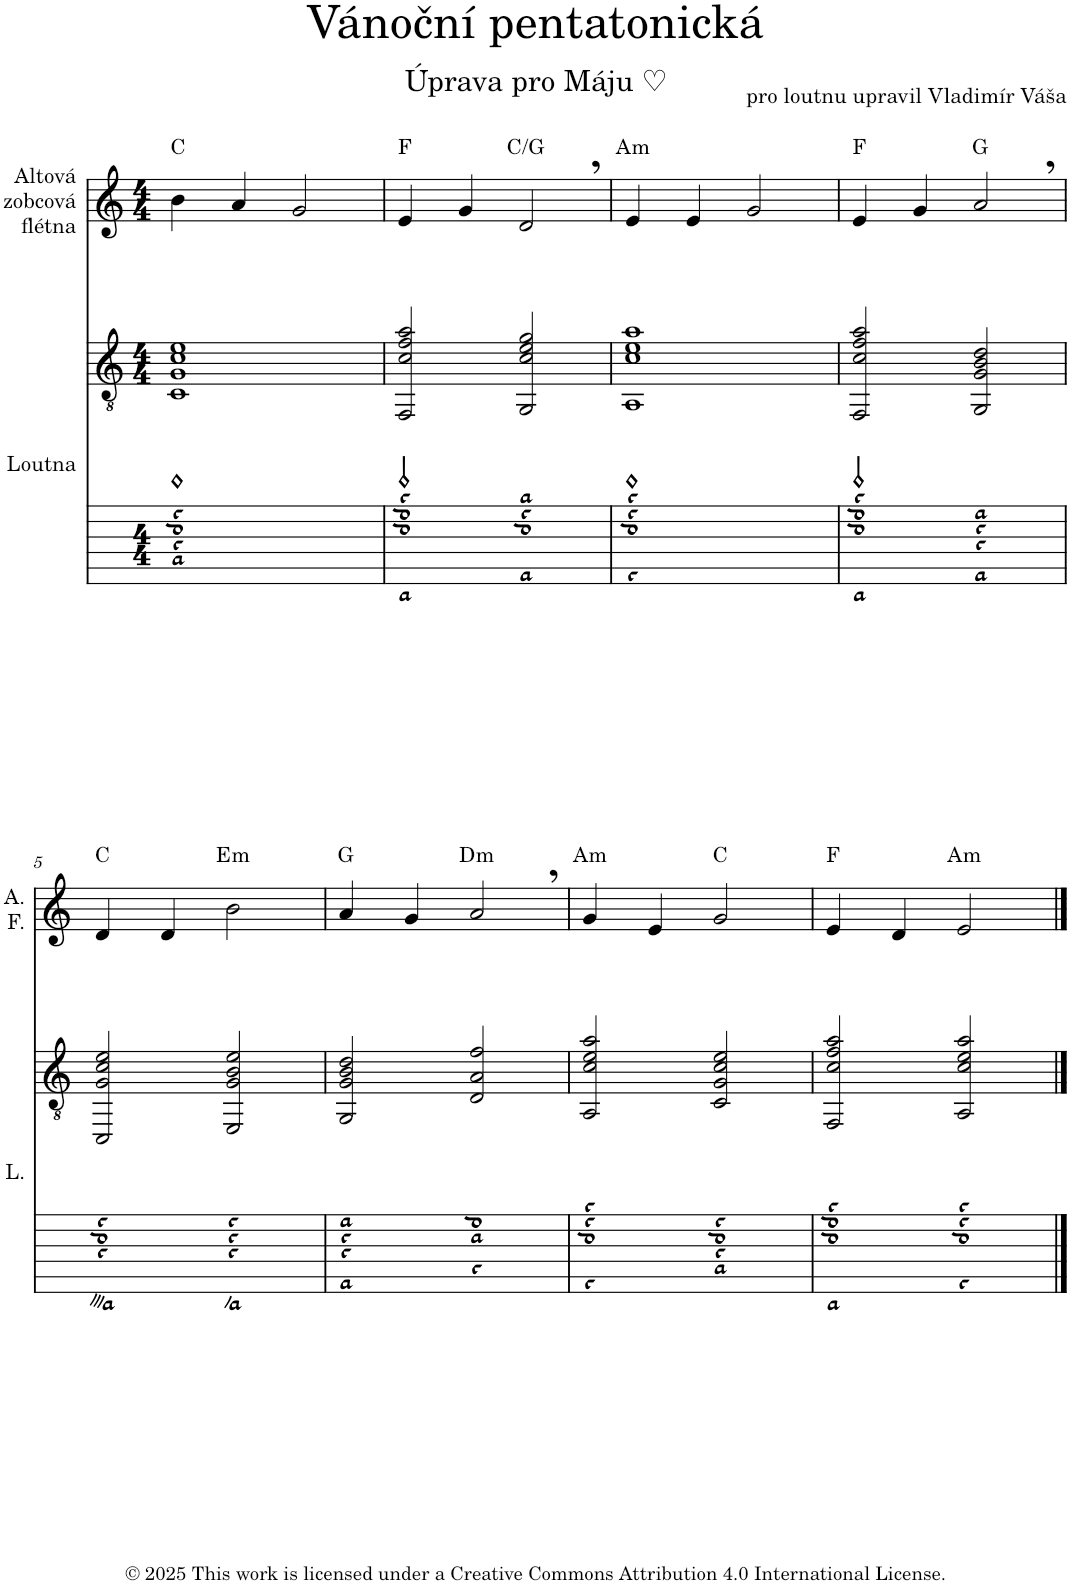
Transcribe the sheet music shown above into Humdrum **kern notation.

**kern	**kern	**kern	**harte
*part2	*part2	*part1	*part1
*staff3	*staff2	*staff1	*
*I"Loutna	*	*I"Altová zobcová flétna	*
*I'L.	*	*I'A. F.	*
*stria6	*	*	*
*	*clefGv2	*clefG2	*
*	*	*Trd-3c-5	*
*k[]	*k[]	*k[]	*
*M4/4	*M4/4	*M4/4	*
=1	=1	=1	=1
!	!	!	!LO:H:kt=N.C.
1C 1G 1c 1e	1C 1G 1c 1e	4b\	N
.	.	4a/	.
.	.	2g/	.
=2	=2	=2	=2
!	!	!	!LO:H:kt=N.C.
2FF 2c 2f 2a	2FF/ 2c/ 2f/ 2a/	4e/	N
.	.	4g/	.
!	!	!	!LO:H:kt=N.C.
2GG 2c 2e 2g	2GG/ 2c/ 2e/ 2g/	2d,/	N
=3	=3	=3	=3
!	!	!	!LO:H:kt=m
1AA 1c 1e 1a	1AA 1c 1e 1a	4e/	A:min
.	.	4e/	.
.	.	2g/	.
=4	=4	=4	=4
!	!	!	!LO:H:kt=N.C.
2FF 2c 2f 2a	2FF/ 2c/ 2f/ 2a/	4e/	N
.	.	4g/	.
!	!	!	!LO:H:kt=N.C.
2GG 2G 2B 2d	2GG/ 2G/ 2B/ 2d/	2a,/	N
!!LO:LB:g=z
=5	=5	=5	=5
!	!	!	!LO:H:kt=N.C.
2CC 2G 2c 2e	2CC/ 2G/ 2c/ 2e/	4d/	N
.	.	4d/	.
!	!	!	!LO:H:kt=m
2EE 2G 2B 2e	2EE/ 2G/ 2B/ 2e/	2b\	E:min
=6	=6	=6	=6
!	!	!	!LO:H:kt=N.C.
2GG 2G 2B 2d	2GG/ 2G/ 2B/ 2d/	4a/	N
.	.	4g/	.
!	!	!	!LO:H:kt=m
2D 2A 2f	2D/ 2A/ 2f/	2a,/	D:min
=7	=7	=7	=7
!	!	!	!LO:H:kt=m
2AA 2c 2e 2a	2AA/ 2c/ 2e/ 2a/	4g/	A:min
.	.	4e/	.
!	!	!	!LO:H:kt=N.C.
2C 2G 2c 2e	2C/ 2G/ 2c/ 2e/	2g/	N
=8	=8	=8	=8
!	!	!	!LO:H:kt=N.C.
2FF 2c 2f 2a	2FF/ 2c/ 2f/ 2a/	4e/	N
.	.	4d/	.
!	!	!	!LO:H:kt=m
2AA 2c 2e 2a	2AA/ 2c/ 2e/ 2a/	2e/	A:min
==	==	==	==
*-	*-	*-	*-
